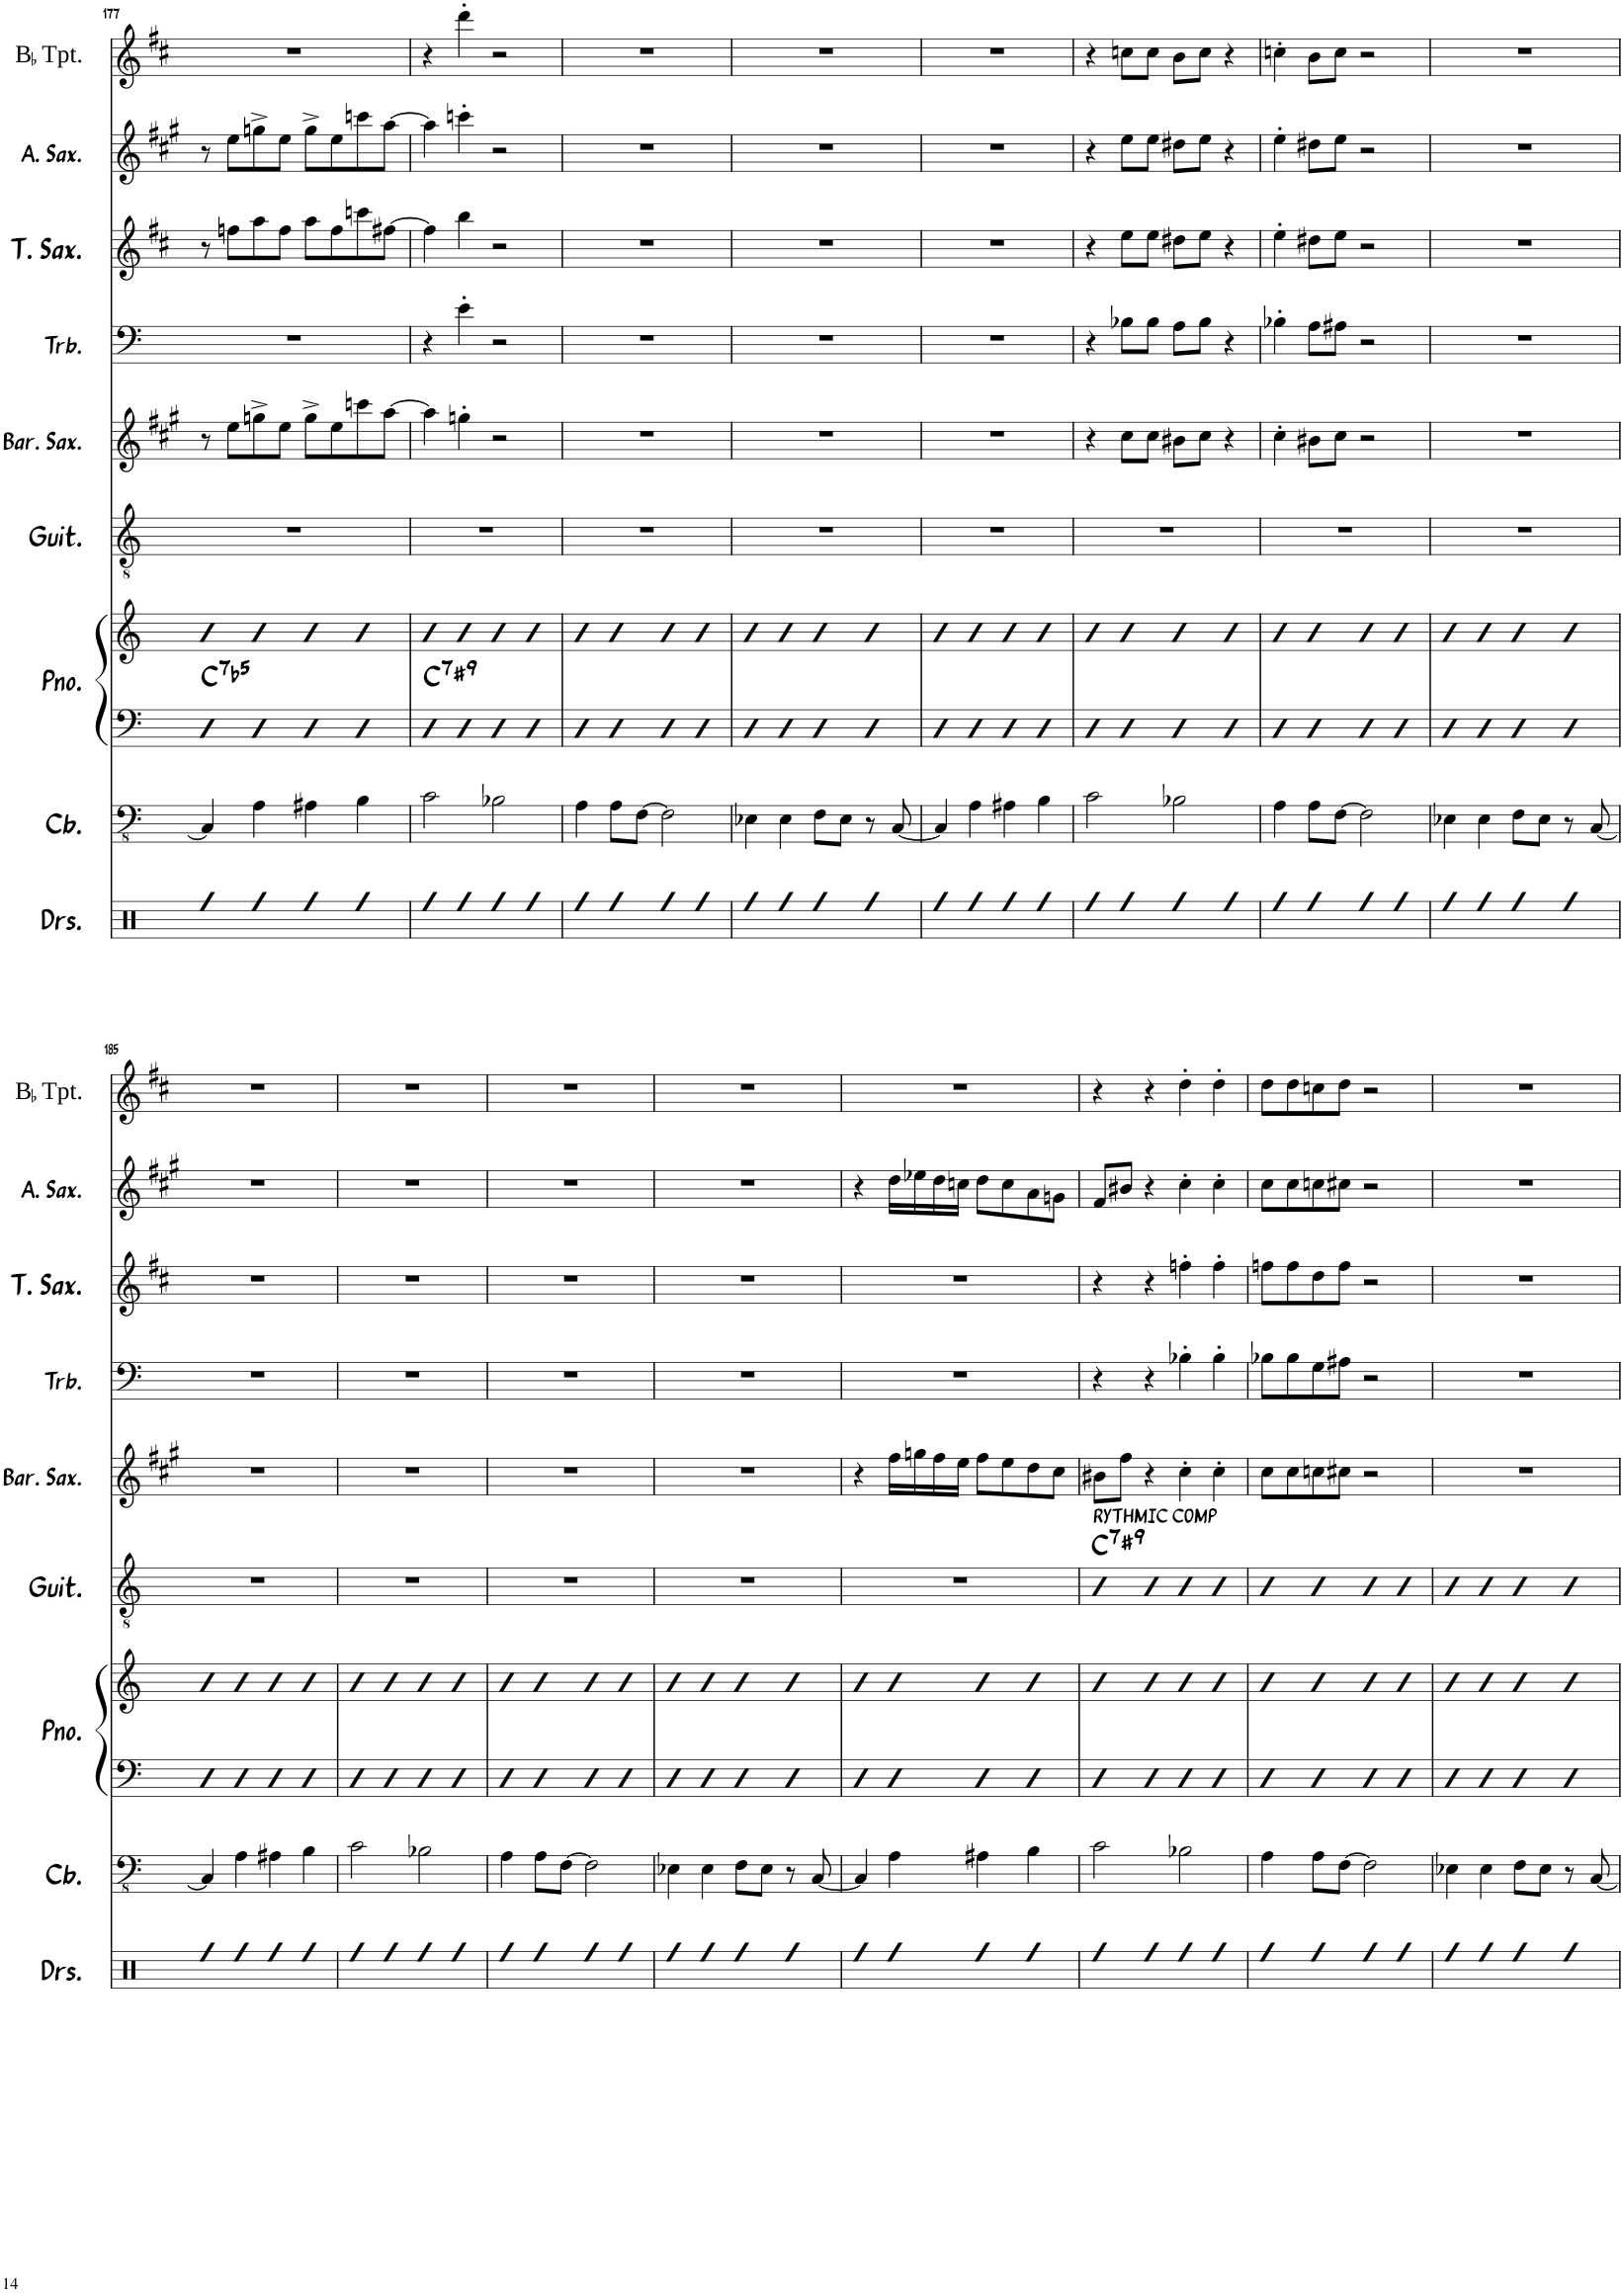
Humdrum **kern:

**kern	**kern	**kern	**kern	**harte	**kern	**harte	**kern	**kern	**kern	**kern	**kern
*part9	*part8	*part7	*part7	*part7	*part6	*part6	*part5	*part4	*part3	*part2	*part1
*staff10	*staff9	*staff8	*staff7	*	*staff6	*	*staff5	*staff4	*staff3	*staff2	*staff1
*I"Drumset	*I"Double Bass	*I"Piano	*	*	*I"Guitar	*	*I"Baritone Saxophone	*I"Trombone	*I"Tenor Saxophone	*I"Alto Saxophone	*I"BaccidentalFlat Trumpet
*I'Drs.	*	*I'Pno.	*	*	*I'Guit.	*	*I'Bar. Sax.	*I'Trb.	*I'T. Sax.	*I'A. Sax.	*I'BaccidentalFlat Tpt.
!!LO:PB:g=z
*clefX	*clefFv4	*clefF4	*clefG2	*	*clefGv2	*	*clefG2	*clefF4	*clefG2	*clefG2	*clefG2
*	*	*	*	*	*	*	*Trd12c21	*	*Trd8c14	*Trd5c9	*Trd1c2
*k[]	*k[]	*k[]	*k[]	*	*k[]	*	*k[f#c#g#]	*k[]	*k[f#c#]	*k[f#c#g#]	*k[f#c#]
*M4/4	*M4/4	*M4/4	*M4/4	*	*M4/4	*	*M4/4	*M4/4	*M4/4	*M4/4	*M4/4
=177	=177	=177	=177	=177	=177	=177	=177	=177	=177	=177	=177
!	!	!	!	!LO:H:kt=7	!	!	!	!	!	!	!
4Rff	4CC/]	4D	4b	C:(3,b5,b7)	1r	.	8r	1r	8r	8r	1r
.	.	.	.	.	.	.	8ee\L	.	8ffn\L	8ee\L	.
4Rff	4AA\	4D	4b	.	.	.	8ggn^\	.	8aa\	8ggn^\	.
.	.	.	.	.	.	.	8ee\J	.	8ff\J	8ee\J	.
4Rff	4AA#X\	4D	4b	.	.	.	8gg^\L	.	8aa\L	8gg^\L	.
.	.	.	.	.	.	.	8ee\	.	8ff\	8ee\	.
4Rff	4BB\	4D	4b	.	.	.	8cccn\	.	8cccn\	8cccn\	.
.	.	.	.	.	.	.	[8aa\J	.	[8ff#X\J	[8aa\J	.
=178	=178	=178	=178	=178	=178	=178	=178	=178	=178	=178	=178
!	!	!	!	!LO:H:kt=7	!	!	!	!	!	!	!
4Rff	2C\	4Dn	4b	C:7(#9)	1r	.	4aa\]	4r	4ff#\]	4aa\]	4r
4Rff	.	4D	4b	.	.	.	4ggn'\	4e'\	4bb\	4cccn'\	4ddd'\
4Rff	2BB-X\	4D	4b	.	.	.	2r	2r	2r	2r	2r
4Rff	.	4D	4b	.	.	.	.	.	.	.	.
=179	=179	=179	=179	=179	=179	=179	=179	=179	=179	=179	=179
4Rff	4AA\	4D	4b	.	1r	.	1r	1r	1r	1r	1r
4Rff	8AA\L	4D	4b	.	.	.	.	.	.	.	.
.	[8FF\J	.	.	.	.	.	.	.	.	.	.
4Rff	2FF\]	4D	4b	.	.	.	.	.	.	.	.
4Rff	.	4D	4b	.	.	.	.	.	.	.	.
=180	=180	=180	=180	=180	=180	=180	=180	=180	=180	=180	=180
4Rff	4EE-X\	4D	4b	.	1r	.	1r	1r	1r	1r	1r
4Rff	4EE-\	4D	4b	.	.	.	.	.	.	.	.
4Rff	8FF\L	4D	4b	.	.	.	.	.	.	.	.
.	8EE-\J	.	.	.	.	.	.	.	.	.	.
4Rff	8r	4D	4b	.	.	.	.	.	.	.	.
.	[8CC/	.	.	.	.	.	.	.	.	.	.
=181	=181	=181	=181	=181	=181	=181	=181	=181	=181	=181	=181
4Rff	4CC/]	4D	4b	.	1r	.	1r	1r	1r	1r	1r
4Rff	4AA\	4D	4b	.	.	.	.	.	.	.	.
4Rff	4AA#X\	4D	4b	.	.	.	.	.	.	.	.
4Rff	4BB\	4D	4b	.	.	.	.	.	.	.	.
=182	=182	=182	=182	=182	=182	=182	=182	=182	=182	=182	=182
4Rff	2C\	4D	4b	.	1r	.	4r	4r	4r	4r	4r
4Rff	.	4D	4b	.	.	.	8cc#\L	8B-X\L	8ee\L	8ee\L	8ccn\L
.	.	.	.	.	.	.	8cc#\J	8B-\J	8ee\J	8ee\J	8cc\J
4Rff	2BB-X\	4D	4b	.	.	.	8b#X\L	8A\L	8dd#X\L	8dd#X\L	8b\L
.	.	.	.	.	.	.	8cc#\J	8B-\J	8ee\J	8ee\J	8cc\J
4Rff	.	4D	4b	.	.	.	4r	4r	4r	4r	4r
=183	=183	=183	=183	=183	=183	=183	=183	=183	=183	=183	=183
4Rff	4AA\	4D	4b	.	1r	.	4cc#'\	4B-X'\	4ee'\	4ee'\	4ccn'\
4Rff	8AA\L	4D	4b	.	.	.	8b#X\L	8A\L	8dd#X\L	8dd#X\L	8b\L
.	[8FF\J	.	.	.	.	.	8cc#\J	8A#X\J	8ee\J	8ee\J	8cc\J
4Rff	2FF\]	4D	4b	.	.	.	2r	2r	2r	2r	2r
4Rff	.	4D	4b	.	.	.	.	.	.	.	.
=184	=184	=184	=184	=184	=184	=184	=184	=184	=184	=184	=184
4Rff	4EE-X\	4D	4b	.	1r	.	1r	1r	1r	1r	1r
4Rff	4EE-\	4D	4b	.	.	.	.	.	.	.	.
4Rff	8FF\L	4D	4b	.	.	.	.	.	.	.	.
.	8EE-\J	.	.	.	.	.	.	.	.	.	.
4Rff	8r	4D	4b	.	.	.	.	.	.	.	.
.	[8CC/	.	.	.	.	.	.	.	.	.	.
!!LO:LB:g=z
=185	=185	=185	=185	=185	=185	=185	=185	=185	=185	=185	=185
4Rff	4CC/]	4D	4b	.	1r	.	1r	1r	1r	1r	1r
4Rff	4AA\	4D	4b	.	.	.	.	.	.	.	.
4Rff	4AA#X\	4D	4b	.	.	.	.	.	.	.	.
4Rff	4BB\	4D	4b	.	.	.	.	.	.	.	.
=186	=186	=186	=186	=186	=186	=186	=186	=186	=186	=186	=186
4Rff	2C\	4D	4b	.	1r	.	1r	1r	1r	1r	1r
4Rff	.	4D	4b	.	.	.	.	.	.	.	.
4Rff	2BB-X\	4D	4b	.	.	.	.	.	.	.	.
4Rff	.	4D	4b	.	.	.	.	.	.	.	.
=187	=187	=187	=187	=187	=187	=187	=187	=187	=187	=187	=187
4Rff	4AA\	4D	4b	.	1r	.	1r	1r	1r	1r	1r
4Rff	8AA\L	4D	4b	.	.	.	.	.	.	.	.
.	[8FF\J	.	.	.	.	.	.	.	.	.	.
4Rff	2FF\]	4D	4b	.	.	.	.	.	.	.	.
4Rff	.	4D	4b	.	.	.	.	.	.	.	.
=188	=188	=188	=188	=188	=188	=188	=188	=188	=188	=188	=188
4Rff	4EE-X\	4D	4b	.	1r	.	1r	1r	1r	1r	1r
4Rff	4EE-\	4D	4b	.	.	.	.	.	.	.	.
4Rff	8FF\L	4D	4b	.	.	.	.	.	.	.	.
.	8EE-\J	.	.	.	.	.	.	.	.	.	.
4Rff	8r	4D	4b	.	.	.	.	.	.	.	.
.	[8CC/	.	.	.	.	.	.	.	.	.	.
=189	=189	=189	=189	=189	=189	=189	=189	=189	=189	=189	=189
4Rff	4CC/]	4D	4b	.	1r	.	4r	1r	1r	4r	1r
4Rff	4AA\	4D	4b	.	.	.	16ff#\LL	.	.	16dd\LL	.
.	.	.	.	.	.	.	16ggn\	.	.	16ee-X\	.
.	.	.	.	.	.	.	16ff#\	.	.	16dd\	.
.	.	.	.	.	.	.	16ee\JJ	.	.	16ccn\JJ	.
4Rff	4AA#X\	4D	4b	.	.	.	8ff#\L	.	.	8dd\L	.
.	.	.	.	.	.	.	8ee\	.	.	8cc\	.
4Rff	4BB\	4D	4b	.	.	.	8dd\	.	.	8a\	.
.	.	.	.	.	.	.	8cc#\J	.	.	8gn\J	.
=190	=190	=190	=190	=190	=190	=190	=190	=190	=190	=190	=190
!	!	!	!	!	!LO:TX:a:t=RYTHMIC COMP	!LO:H:kt=7	!	!	!	!	!
4Rff	2C\	4D	4b	.	4Bn	C:7(#9)	8b#X\L	4r	4r	8f#/L	4r
.	.	.	.	.	.	.	8ff#\J	.	.	8b#X/J	.
4Rff	.	4D	4b	.	4B	.	4r	4r	4r	4r	4r
4Rff	2BB-X\	4D	4b	.	4B	.	4cc#'\	4B-X'\	4ffn'\	4cc#'\	4dd'\
4Rff	.	4D	4b	.	4B	.	4cc#'\	4B-'\	4ff'\	4cc#'\	4dd'\
=191	=191	=191	=191	=191	=191	=191	=191	=191	=191	=191	=191
4Rff	4AA\	4D	4b	.	4B	.	8cc#\L	8B-X\L	8ffn\L	8cc#\L	8dd\L
.	.	.	.	.	.	.	8cc#\	8B-\	8ff\	8cc#\	8dd\
4Rff	8AA\L	4D	4b	.	4B	.	8ccn\	8G\	8dd\	8ccn\	8ccn\
.	[8FF\J	.	.	.	.	.	8cc#X\J	8A#X\J	8ff\J	8cc#X\J	8dd\J
4Rff	2FF\]	4D	4b	.	4B	.	2r	2r	2r	2r	2r
4Rff	.	4D	4b	.	4B	.	.	.	.	.	.
=192	=192	=192	=192	=192	=192	=192	=192	=192	=192	=192	=192
4Rff	4EE-X\	4D	4b	.	4B	.	1r	1r	1r	1r	1r
4Rff	4EE-\	4D	4b	.	4B	.	.	.	.	.	.
4Rff	8FF\L	4D	4b	.	4B	.	.	.	.	.	.
.	8EE-\J	.	.	.	.	.	.	.	.	.	.
4Rff	8r	4D	4b	.	4B	.	.	.	.	.	.
.	[8CC/	.	.	.	.	.	.	.	.	.	.
=	=	=	=	=	=	=	=	=	=	=	=
*-	*-	*-	*-	*-	*-	*-	*-	*-	*-	*-	*-
